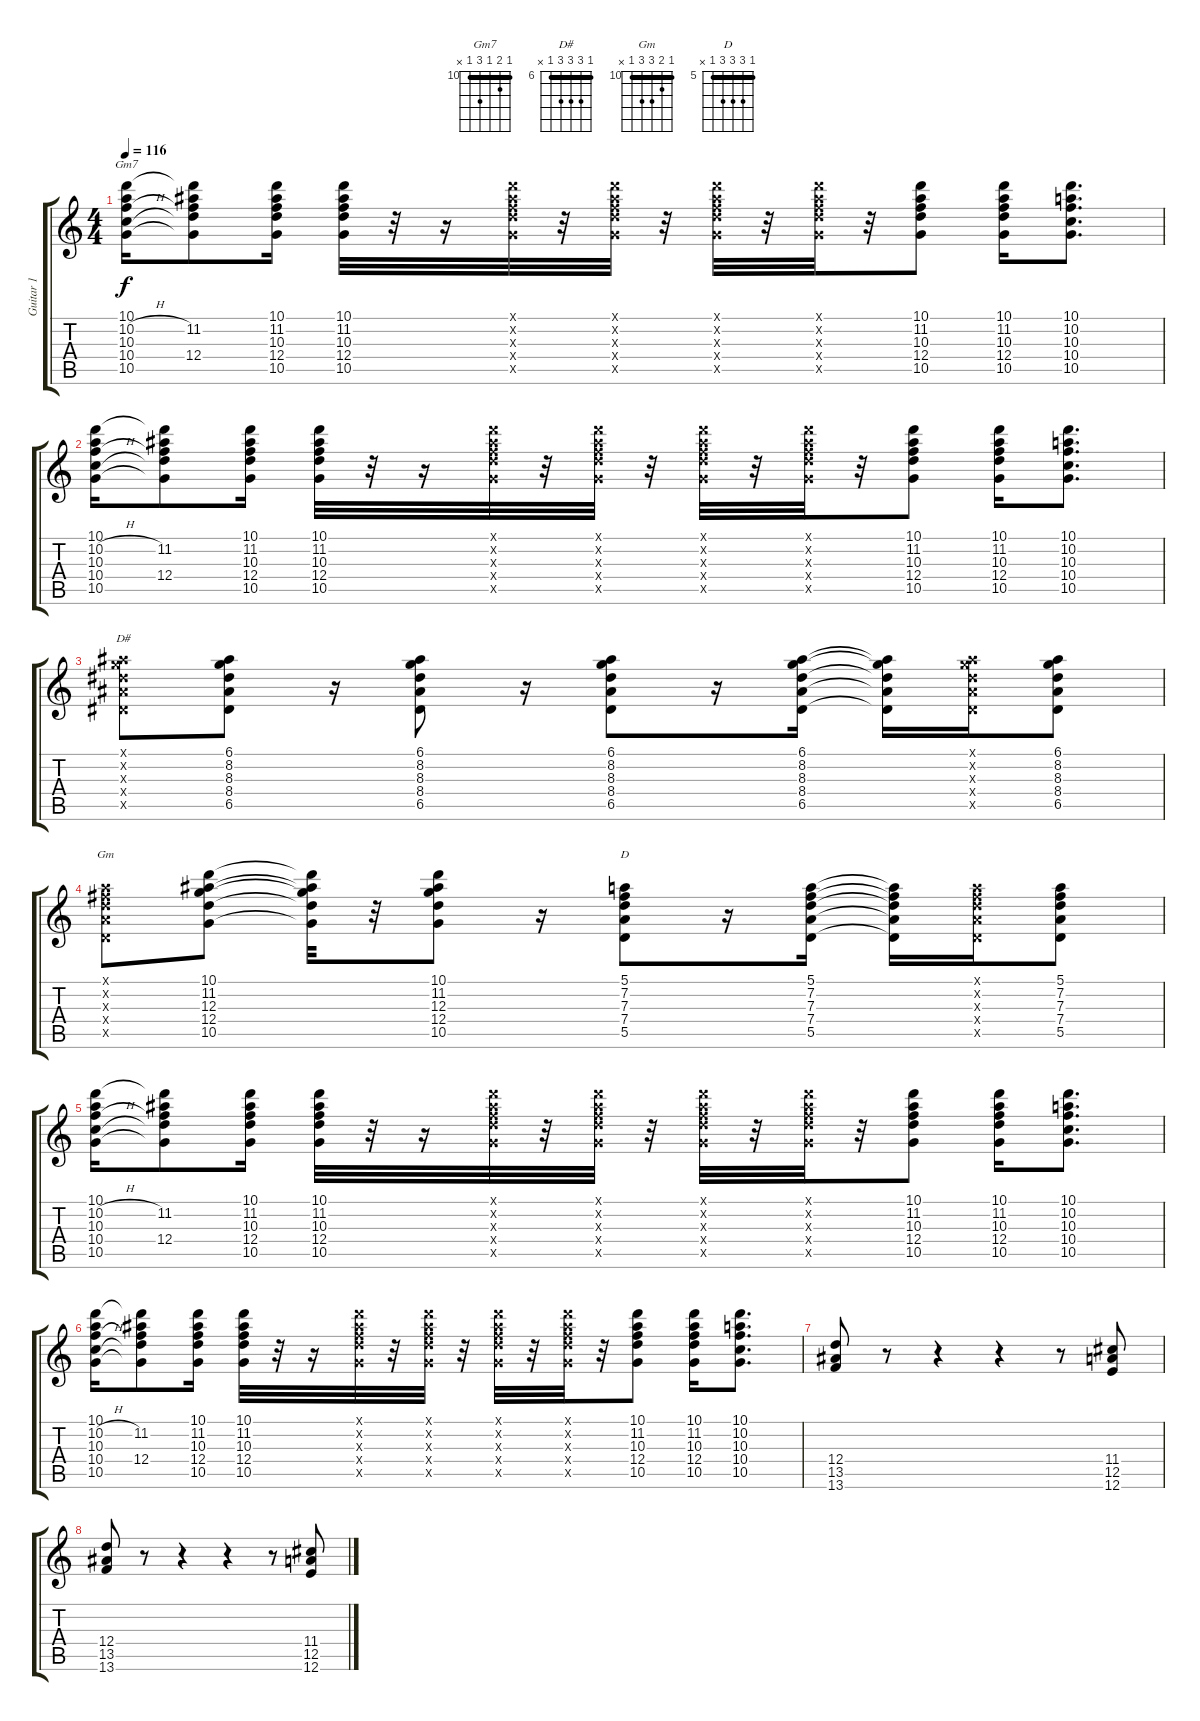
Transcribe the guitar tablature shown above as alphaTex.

\track ("Guitar 1" "Guitar 1") {instrument distortionguitar}
\staff {score tabs}
\tuning (E4 B3 G3 D3 A2 E2) {hide}
\chord ("Gm7" 10 11 10 12 10 x) {firstfret 10 barre 10}
\chord ("D#" 6 8 8 8 6 x) {firstfret 6 barre 6}
\chord ("Gm" 10 11 12 12 10 x) {firstfret 10 barre 10}
\chord ("D" 5 7 7 7 5 x) {firstfret 5 barre 5}
\ts (4 4)
\tempo 116
\clef g2
\ks c
(10.1 10.2{h} 10.3 10.4{h} 10.5).16{ch "Gm7" dy f} (10.1{t} 11.2 10.3{t} 12.4 10.5{t}).8 (10.1 11.2 10.3 12.4 10.5).16 (10.1 11.2 10.3 12.4 10.5).32 r.32 r.16 (10.1{x} 11.2{x} 10.3{x} 12.4{x} 10.5{x}).32 r.32 (10.1{x} 11.2{x} 10.3{x} 12.4{x} 10.5{x}).32 r.32 (10.1{x} 11.2{x} 10.3{x} 12.4{x} 10.5{x}).32 r.32 (10.1{x} 11.2{x} 10.3{x} 12.4{x} 10.5{x}).32 r.32 (10.1 11.2 10.3 12.4 10.5).8 (10.1 11.2 10.3 12.4 10.5).16 (10.1 10.2 10.3 10.4 10.5).8{d} |
(10.1 10.2{h} 10.3 10.4{h} 10.5).16 (10.1{t} 11.2 10.3{t} 12.4 10.5{t}).8 (10.1 11.2 10.3 12.4 10.5).16 (10.1 11.2 10.3 12.4 10.5).32 r.32 r.16 (10.1{x} 11.2{x} 10.3{x} 12.4{x} 10.5{x}).32 r.32 (10.1{x} 11.2{x} 10.3{x} 12.4{x} 10.5{x}).32 r.32 (10.1{x} 11.2{x} 10.3{x} 12.4{x} 10.5{x}).32 r.32 (10.1{x} 11.2{x} 10.3{x} 12.4{x} 10.5{x}).32 r.32 (10.1 11.2 10.3 12.4 10.5).8 (10.1 11.2 10.3 12.4 10.5).16 (10.1 10.2 10.3 10.4 10.5).8{d} |
(6.1{x} 8.2{x} 8.3{x} 8.4{x} 6.5{x}).8{ch "D#"} (6.1 8.2 8.3 8.4 6.5).8 r.16 (6.1 8.2 8.3 8.4 6.5).8 r.16 (6.1 8.2 8.3 8.4 6.5).8 r.16 (6.1 8.2 8.3 8.4 6.5).16 (6.1{t} 8.2{t} 8.3{t} 8.4{t} 6.5{t}).16 (6.1{x} 8.2{x} 8.3{x} 8.4{x} 6.5{x}).16 (6.1 8.2 8.3 8.4 6.5).8 |
(5.1{x} 7.2{x} 7.3{x} 7.4{x} 5.5{x}).8{ch "Gm"} (10.1 11.2 12.3 12.4 10.5).8 (10.1{t} 11.2{t} 12.3{t} 12.4{t} 10.5{t}).32 r.32 (10.1 11.2 12.3 12.4 10.5).8 r.16 (5.1 7.2 7.3 7.4 5.5).8{ch "D"} r.16 (5.1 7.2 7.3 7.4 5.5).16 (5.1{t} 7.2{t} 7.3{t} 7.4{t} 5.5{t}).16 (5.1{x} 7.2{x} 7.3{x} 7.4{x} 5.5{x}).16 (5.1 7.2 7.3 7.4 5.5).8 |
(10.1 10.2{h} 10.3 10.4{h} 10.5).16 (10.1{t} 11.2 10.3{t} 12.4 10.5{t}).8 (10.1 11.2 10.3 12.4 10.5).16 (10.1 11.2 10.3 12.4 10.5).32 r.32 r.16 (10.1{x} 11.2{x} 10.3{x} 12.4{x} 10.5{x}).32 r.32 (10.1{x} 11.2{x} 10.3{x} 12.4{x} 10.5{x}).32 r.32 (10.1{x} 11.2{x} 10.3{x} 12.4{x} 10.5{x}).32 r.32 (10.1{x} 11.2{x} 10.3{x} 12.4{x} 10.5{x}).32 r.32 (10.1 11.2 10.3 12.4 10.5).8 (10.1 11.2 10.3 12.4 10.5).16 (10.1 10.2 10.3 10.4 10.5).8{d} |
(10.1 10.2{h} 10.3 10.4{h} 10.5).16 (10.1{t} 11.2 10.3{t} 12.4 10.5{t}).8 (10.1 11.2 10.3 12.4 10.5).16 (10.1 11.2 10.3 12.4 10.5).32 r.32 r.16 (10.1{x} 11.2{x} 10.3{x} 12.4{x} 10.5{x}).32 r.32 (10.1{x} 11.2{x} 10.3{x} 12.4{x} 10.5{x}).32 r.32 (10.1{x} 11.2{x} 10.3{x} 12.4{x} 10.5{x}).32 r.32 (10.1{x} 11.2{x} 10.3{x} 12.4{x} 10.5{x}).32 r.32 (10.1 11.2 10.3 12.4 10.5).8 (10.1 11.2 10.3 12.4 10.5).16 (10.1 10.2 10.3 10.4 10.5).8{d} |
(12.4 13.5 13.6).8 r.8 r.4 r.4 r.8 (11.4 12.5 12.6).8 |
(12.4 13.5 13.6).8 r.8 r.4 r.4 r.8 (11.4 12.5 12.6).8
